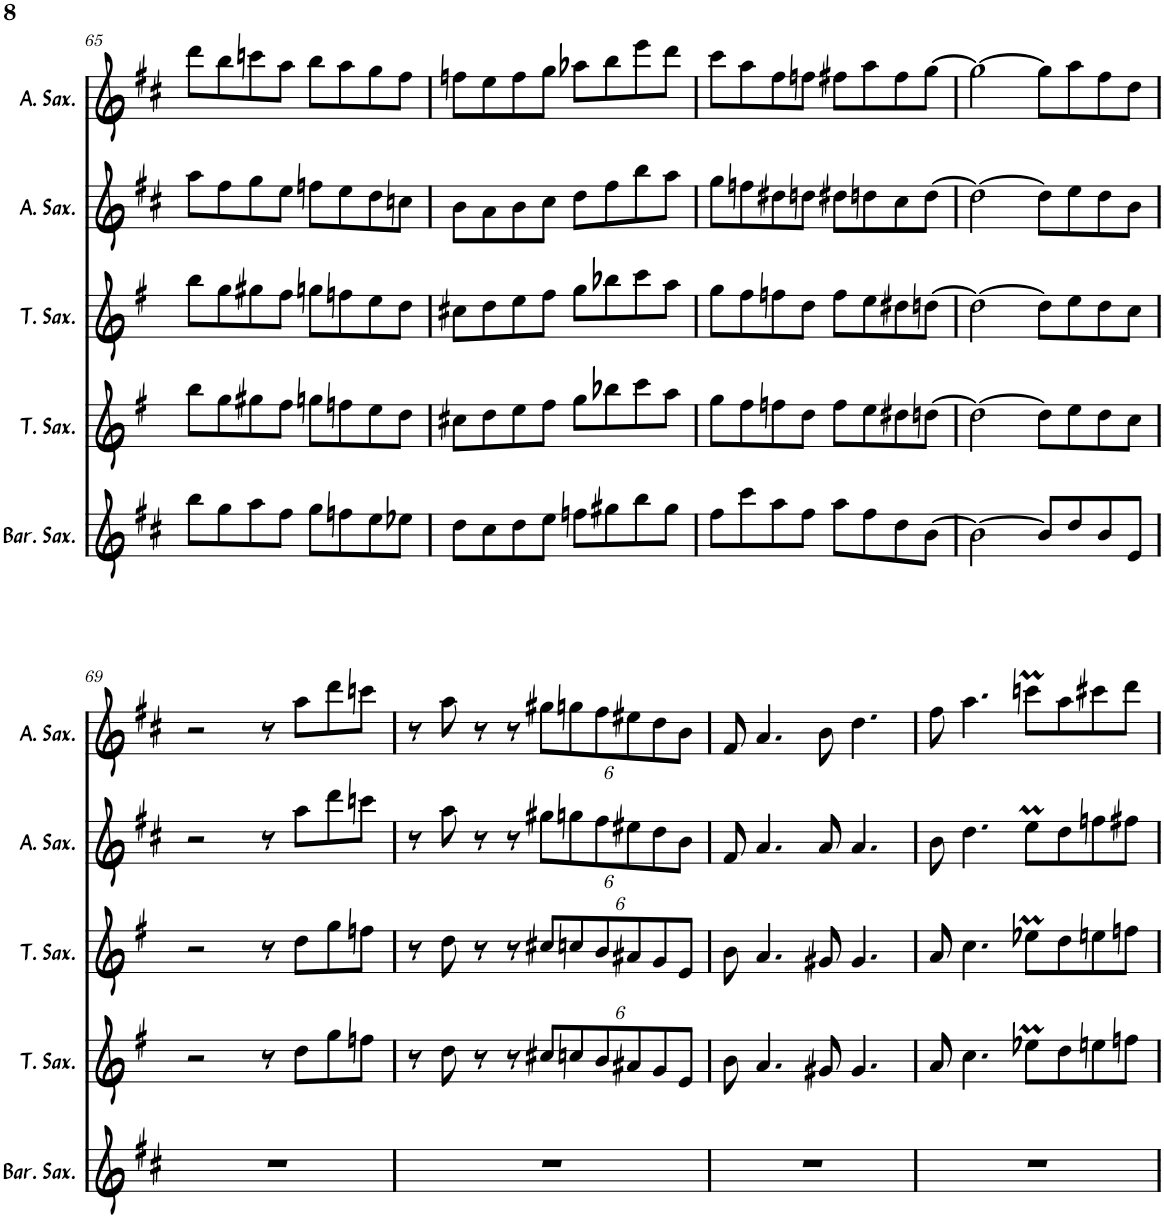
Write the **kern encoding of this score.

**kern	**kern	**kern	**kern	**kern
*part5	*part4	*part3	*part2	*part1
*staff5	*staff4	*staff3	*staff2	*staff1
*I"Baritone Saxophone	*I"Tenor Saxophone	*I"Tenor Saxophone	*I"Alto Saxophone	*I"Alto Saxophone
*I'Bar. Sax.	*I'T. Sax.	*I'T. Sax.	*I'A. Sax.	*I'A. Sax.
!!LO:PB:g=z
*clefG2	*clefG2	*clefG2	*clefG2	*clefG2
*Trd12c21	*Trd8c14	*Trd8c14	*Trd5c9	*Trd5c9
*k[f#c#]	*k[f#]	*k[f#]	*k[f#c#]	*k[f#c#]
*M4/4	*M4/4	*M4/4	*M4/4	*M4/4
=65	=65	=65	=65	=65
8bb\L	8bb\L	8bb\L	8aa\L	8ddd\L
8gg\	8gg\	8gg\	8ff#\	8bb\
8aa\	8gg#X\	8gg#X\	8gg\	8cccn\
8ff#\J	8ff#\J	8ff#\J	8ee\J	8aa\J
8gg\L	8ggn\L	8ggn\L	8ffn\L	8bb\L
8ffn\	8ffn\	8ffn\	8ee\	8aa\
8ee\	8ee\	8ee\	8dd\	8gg\
8ee-X\J	8dd\J	8dd\J	8ccn\J	8ff#\J
=66	=66	=66	=66	=66
8dd\L	8cc#X\L	8cc#X\L	8b\L	8ffn\L
8cc#\	8dd\	8dd\	8a\	8ee\
8dd\	8ee\	8ee\	8b\	8ff\
8ee\J	8ff#\J	8ff#\J	8cc#\J	8gg\J
8ffn\L	8gg\L	8gg\L	8dd\L	8aa-X\L
8gg#X\	8bb-X\	8bb-X\	8ff#\	8bb\
8bb\	8ccc\	8ccc\	8bb\	8eee\
8gg#\J	8aa\J	8aa\J	8aa\J	8ddd\J
=67	=67	=67	=67	=67
8ff#\L	8gg\L	8gg\L	8gg\L	8ccc#\L
8ccc#\	8ff#\	8ff#\	8ffn\	8aa\
8aa\	8ffn\	8ffn\	8dd#X\	8ff#\
8ff#\J	8dd\J	8dd\J	8ddn\J	8ffn\J
8aa\L	8ff\L	8ff\L	8dd#X\L	8ff#X\L
8ff#\	8ee\	8ee\	8ddn\	8aa\
8dd\	8dd#X\	8dd#X\	8cc#\	8ff#\
[8b\J	[8ddn\J	[8ddn\J	[8dd\J	[8gg\J
=68	=68	=68	=68	=68
2b\_	2dd\_	2dd\_	2dd\_	2gg\_
8b/L]	8dd\L]	8dd\L]	8dd\L]	8gg\L]
8dd/	8ee\	8ee\	8ee\	8aa\
8b/	8dd\	8dd\	8dd\	8ff#\
8e/J	8cc\J	8cc\J	8b\J	8dd\J
!!LO:LB:g=z
=69	=69	=69	=69	=69
1r	2r	2r	2r	2r
.	8r	8r	8r	8r
.	8dd\L	8dd\L	8aa\L	8aa\L
.	8gg\	8gg\	8ddd\	8ddd\
.	8ffn\J	8ffn\J	8cccn\J	8cccn\J
=70	=70	=70	=70	=70
1r	8r	8r	8r	8r
.	8dd\	8dd\	8aa\	8aa\
.	8r	8r	8r	8r
.	8r	8r	8r	8r
*	*Xbrackettup	*Xbrackettup	*Xbrackettup	*Xbrackettup
.	12cc#X/L	12cc#X/L	12gg#X\L	12gg#X\L
.	12ccn/	12ccn/	12ggn\	12ggn\
.	12b/	12b/	12ff#\	12ff#\
.	12a#X/	12a#X/	12ee#X\	12ee#X\
.	12g/	12g/	12dd\	12dd\
.	12e/J	12e/J	12b\J	12b\J
=71	=71	=71	=71	=71
1r	8b\	8b\	8f#/	8f#/
.	4.a/	4.a/	4.a/	4.a/
.	8g#X/	8g#X/	8a/	8b\
.	4.g#/	4.g#/	4.a/	4.dd\
=72	=72	=72	=72	=72
1r	8a/	8a/	8b\	8ff#\
.	4.cc\	4.cc\	4.dd\	4.aa\
.	8ee-X\L	8ee-X\L	8ee\L	8cccn\L
.	8dd\	8dd\	8dd\	8aa\
.	8een\	8een\	8ffn\	8ccc#X\
.	8ffn\J	8ffn\J	8ff#X\J	8ddd\J
=	=	=	=	=
*-	*-	*-	*-	*-
